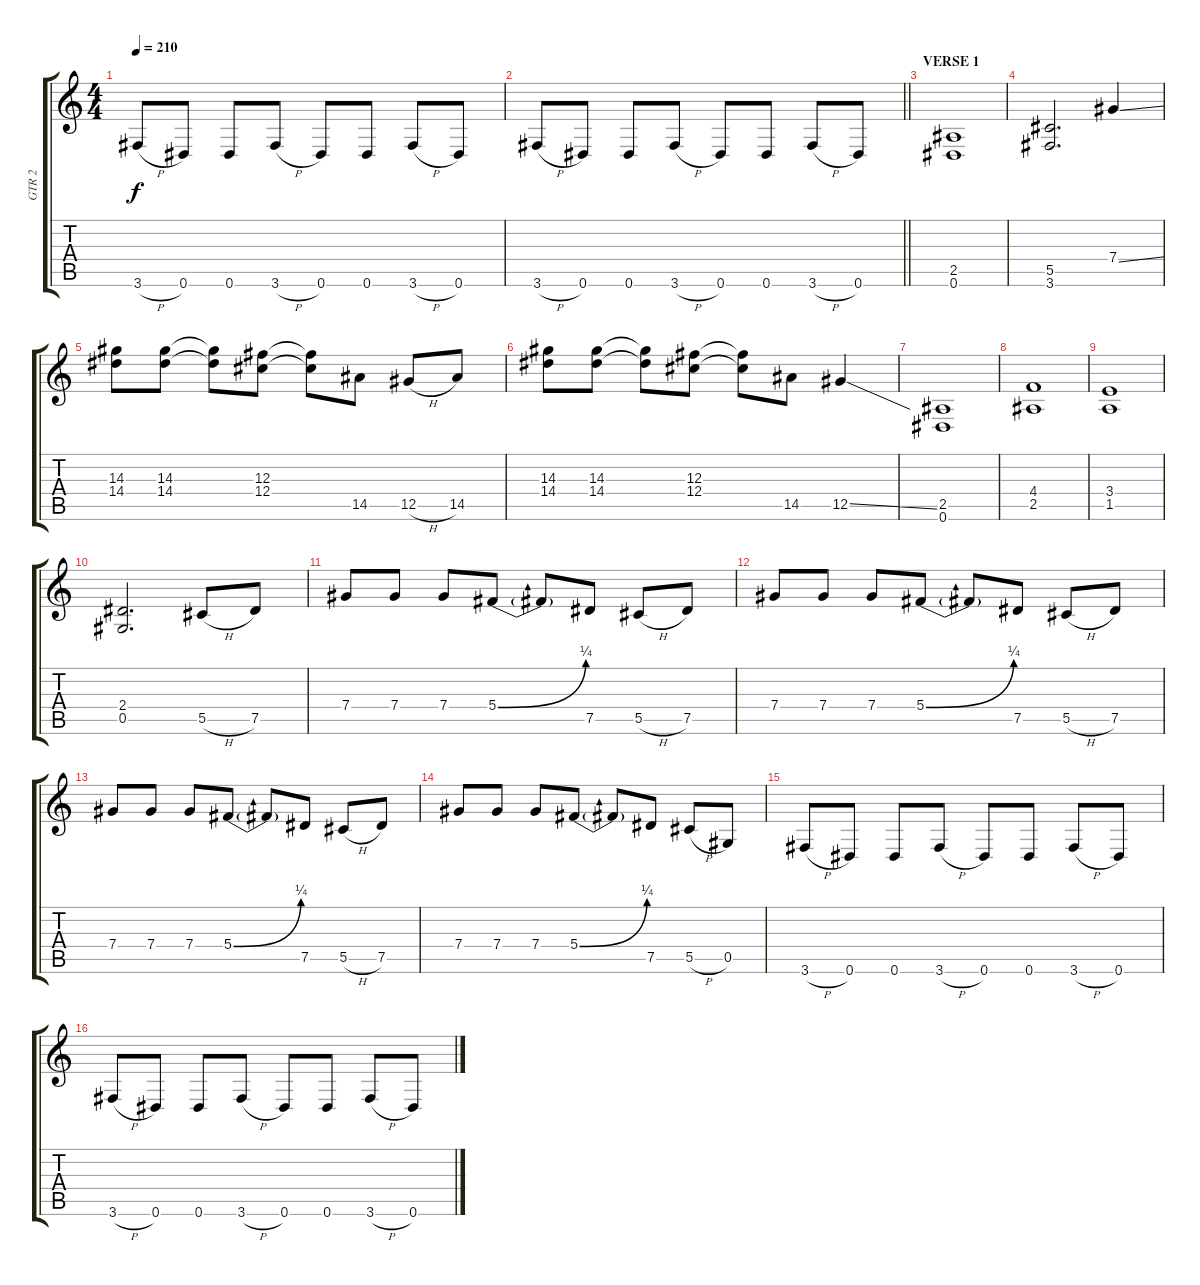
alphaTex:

\track ("GTR 2" "GTR 2") {instrument distortionguitar}
\staff {score tabs}
\tuning (Eb4 Bb3 Gb3 Db3 Ab2 Eb2) {hide}
\ts (4 4)
\tempo 210
\clef g2
\ks c
3.6{h}.8{dy f} 0.6.8 0.6.8 3.6{h}.8 0.6.8 0.6.8 3.6{h}.8 0.6.8 |
\barLineRight lightlight
3.6{h}.8 0.6.8 0.6.8 3.6{h}.8 0.6.8 0.6.8 3.6{h}.8 0.6.8 |
\section ("" "VERSE 1")
(2.5 0.6).1 |
(5.5 3.6).2{d} 7.4{ss}.4 |
(14.3 14.4).8 (14.3 14.4).8 (14.3{t} 14.4{t}).8 (12.3 12.4).8 (12.3{t} 12.4{t}).8 14.5.8 12.5{h}.8 14.5.8 |
(14.3 14.4).8 (14.3 14.4).8 (14.3{t} 14.4{t}).8 (12.3 12.4).8 (12.3{t} 12.4{t}).8 14.5.8 12.5{ss}.4 |
(2.5 0.6).1 |
(4.4 2.5).1 |
(3.4 1.5).1 |
(2.4 0.5).2{d} 5.5{h}.8 7.5.8 |
7.4.8 7.4.8 7.4.8 5.4{be (bend 0 0 60 1)}.8 5.4{t}.8 7.5.8 5.5{h}.8 7.5.8 |
7.4.8 7.4.8 7.4.8 5.4{be (bend 0 0 60 1)}.8 5.4{t}.8 7.5.8 5.5{h}.8 7.5.8 |
7.4.8 7.4.8 7.4.8 5.4{be (bend 0 0 60 1)}.8 5.4{t}.8 7.5.8 5.5{h}.8 7.5.8 |
7.4.8 7.4.8 7.4.8 5.4{be (bend 0 0 60 1)}.8 5.4{t}.8 7.5.8 5.5{h}.8 0.5.8 |
3.6{h}.8 0.6.8 0.6.8 3.6{h}.8 0.6.8 0.6.8 3.6{h}.8 0.6.8 |
3.6{h}.8 0.6.8 0.6.8 3.6{h}.8 0.6.8 0.6.8 3.6{h}.8 0.6.8
